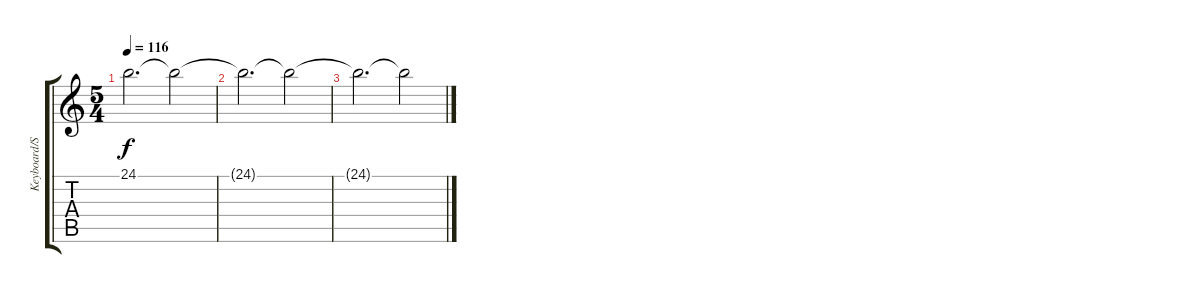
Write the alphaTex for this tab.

\track ("Keyboard/Synth" "Keyboard/S") {instrument stringensemble1}
\staff {score tabs}
\tuning (B3 Ab3 E3 B2 Gb2 B1) {hide}
\ts (5 4)
\tempo 116
\clef g2
\ks c
24.1{t}.2{d dy f} 24.1{t}.2 |
24.1{t}.2{d} 24.1{t}.2 |
24.1{t}.2{d} 24.1{t}.2
